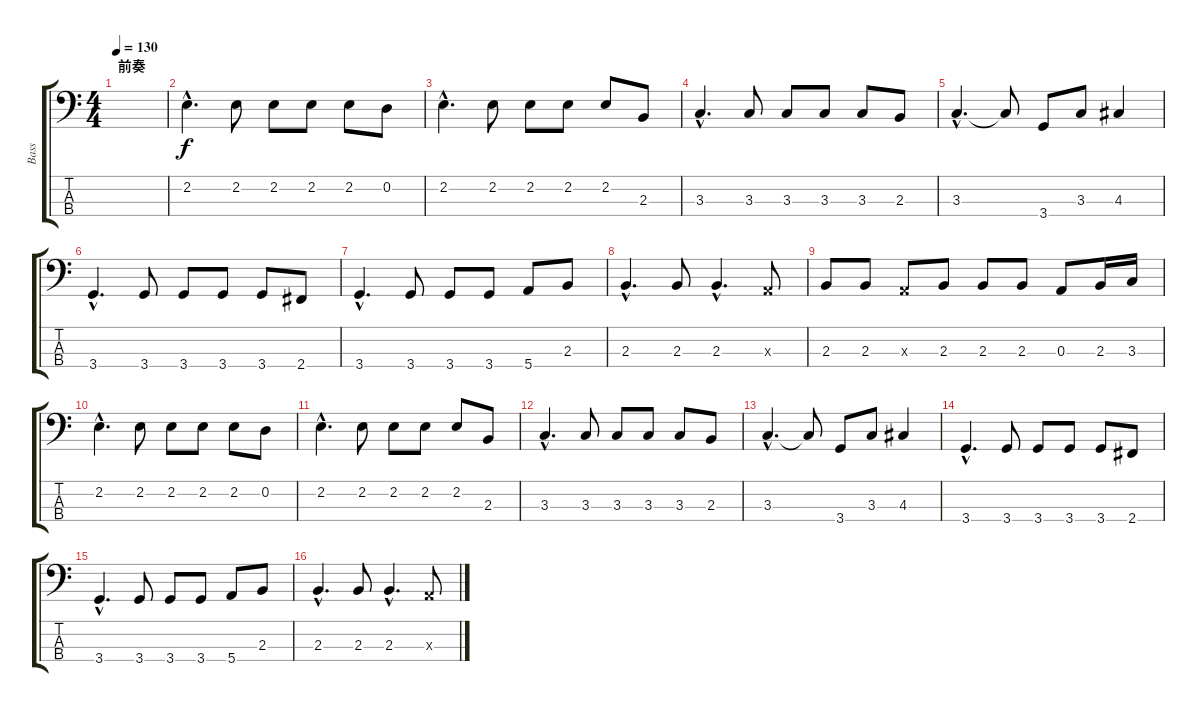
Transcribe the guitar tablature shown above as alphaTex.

\track ("Bass" "Bass") {instrument electricbassfinger}
\staff {score tabs}
\tuning (G2 D2 A1 E1) {hide}
\ts (4 4)
\section ("" "前奏")
\tempo 130
\clef f4
\ks c
|
2.2{hac}.4{d} 2.2.8 2.2.8 2.2.8 2.2.8 0.2.8 |
2.2{hac}.4{d} 2.2.8 2.2.8 2.2.8 2.2.8 2.3.8 |
3.3{hac}.4{d} 3.3.8 3.3.8 3.3.8 3.3.8 2.3.8 |
3.3{hac}.4{d} 3.3{t}.8 3.4.8 3.3.8 4.3.4 |
3.4{hac}.4{d} 3.4.8 3.4.8 3.4.8 3.4.8 2.4.8 |
3.4{hac}.4{d} 3.4.8 3.4.8 3.4.8 5.4.8 2.3.8 |
2.3{hac}.4{d} 2.3.8 2.3{hac}.4{d} 0.3{x}.8 |
2.3.8 2.3.8 0.3{x}.8 2.3.8 2.3.8 2.3.8 0.3.8 2.3.16 3.3.16 |
2.2{hac}.4{d} 2.2.8 2.2.8 2.2.8 2.2.8 0.2.8 |
2.2{hac}.4{d} 2.2.8 2.2.8 2.2.8 2.2.8 2.3.8 |
3.3{hac}.4{d} 3.3.8 3.3.8 3.3.8 3.3.8 2.3.8 |
3.3{hac}.4{d} 3.3{t}.8 3.4.8 3.3.8 4.3.4 |
3.4{hac}.4{d} 3.4.8 3.4.8 3.4.8 3.4.8 2.4.8 |
3.4{hac}.4{d} 3.4.8 3.4.8 3.4.8 5.4.8 2.3.8 |
2.3{hac}.4{d} 2.3.8 2.3{hac}.4{d} 0.3{x}.8
